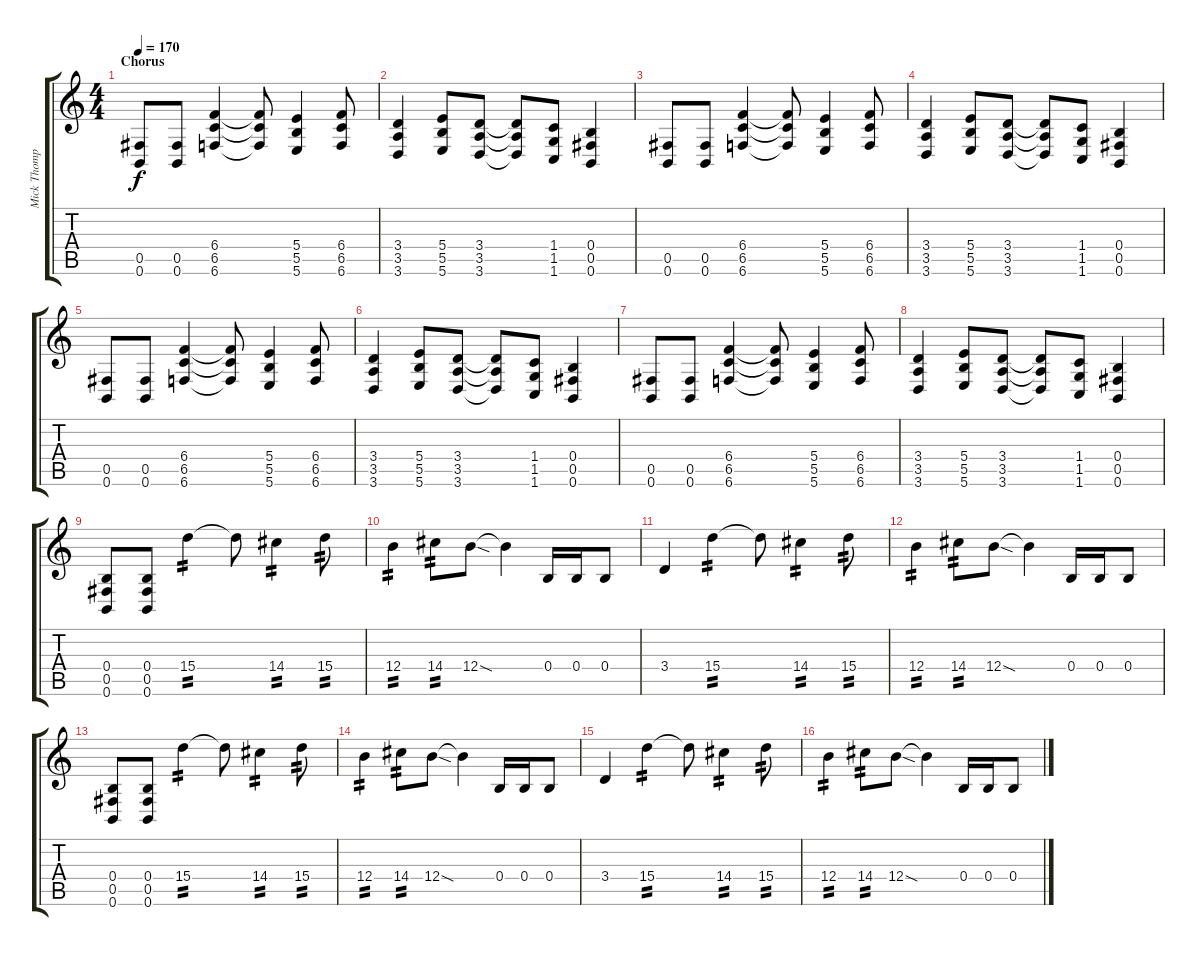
\track ("Mick Thompson" "Mick Thomp") {instrument distortionguitar}
\staff {score tabs}
\tuning (Db4 Ab3 E3 B2 Gb2 B1) {hide}
\ts (4 4)
\section ("" "Chorus")
\tempo 170
\clef g2
\ks c
(0.5 0.6).8{dy f} (0.5 0.6).8 (6.4 6.5 6.6).4 (6.4{t} 6.5{t} 6.6{t}).8 (5.4 5.5 5.6).4 (6.4 6.5 6.6).8 |
(3.4 3.5 3.6).4 (5.4 5.5 5.6).8 (3.4 3.5 3.6).8 (3.4{t} 3.5{t} 3.6{t}).8 (1.4 1.5 1.6).8 (0.4 0.5 0.6).4 |
(0.5 0.6).8 (0.5 0.6).8 (6.4 6.5 6.6).4 (6.4{t} 6.5{t} 6.6{t}).8 (5.4 5.5 5.6).4 (6.4 6.5 6.6).8 |
(3.4 3.5 3.6).4 (5.4 5.5 5.6).8 (3.4 3.5 3.6).8 (3.4{t} 3.5{t} 3.6{t}).8 (1.4 1.5 1.6).8 (0.4 0.5 0.6).4 |
(0.5 0.6).8 (0.5 0.6).8 (6.4 6.5 6.6).4 (6.4{t} 6.5{t} 6.6{t}).8 (5.4 5.5 5.6).4 (6.4 6.5 6.6).8 |
(3.4 3.5 3.6).4 (5.4 5.5 5.6).8 (3.4 3.5 3.6).8 (3.4{t} 3.5{t} 3.6{t}).8 (1.4 1.5 1.6).8 (0.4 0.5 0.6).4 |
(0.5 0.6).8 (0.5 0.6).8 (6.4 6.5 6.6).4 (6.4{t} 6.5{t} 6.6{t}).8 (5.4 5.5 5.6).4 (6.4 6.5 6.6).8 |
(3.4 3.5 3.6).4 (5.4 5.5 5.6).8 (3.4 3.5 3.6).8 (3.4{t} 3.5{t} 3.6{t}).8 (1.4 1.5 1.6).8 (0.4 0.5 0.6).4 |
(0.4 0.5 0.6).8 (0.4 0.5 0.6).8 15.4.4{tp 2} 15.4{t}.8 14.4.4{tp 2} 15.4.8{tp 2} |
12.4.4{tp 2} 14.4.8{tp 2} 12.4{sod}.8 12.4{t}.4 0.4.16 0.4.16 0.4.8 |
3.4.4 15.4.4{tp 2} 15.4{t}.8 14.4.4{tp 2} 15.4.8{tp 2} |
12.4.4{tp 2} 14.4.8{tp 2} 12.4{sod}.8 12.4{t}.4 0.4.16 0.4.16 0.4.8 |
(0.4 0.5 0.6).8 (0.4 0.5 0.6).8 15.4.4{tp 2} 15.4{t}.8 14.4.4{tp 2} 15.4.8{tp 2} |
12.4.4{tp 2} 14.4.8{tp 2} 12.4{sod}.8 12.4{t}.4 0.4.16 0.4.16 0.4.8 |
3.4.4 15.4.4{tp 2} 15.4{t}.8 14.4.4{tp 2} 15.4.8{tp 2} |
12.4.4{tp 2} 14.4.8{tp 2} 12.4{sod}.8 12.4{t}.4 0.4.16 0.4.16 0.4.8
